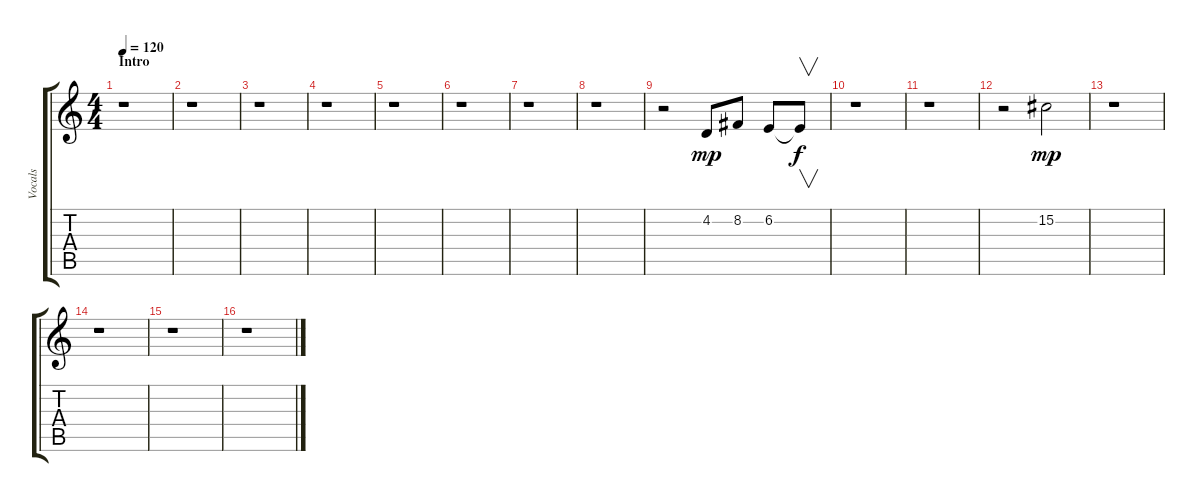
\track ("Vocals" "Vocals") {instrument lead2sawtooth}
\staff {score tabs}
\tuning (Eb4 Bb3 Gb3 Db3 Ab2 Eb2) {hide}
\ts (4 4)
\section ("" "Intro")
\tempo 120
\clef g2
\ks c
r.1{dy mp instrument lead2sawtooth} |
r.1 |
r.1 |
r.1 |
r.1 |
r.1 |
r.1 |
r.1 |
r.2 4.2.8 8.2.8 6.2.8 6.2{t}.8{v dy f} |
r.1 |
r.1 |
r.2 15.2{be (hold 0 0 60 0)}.2{dy mp} |
r.1 |
r.1 |
r.1 |
r.1
